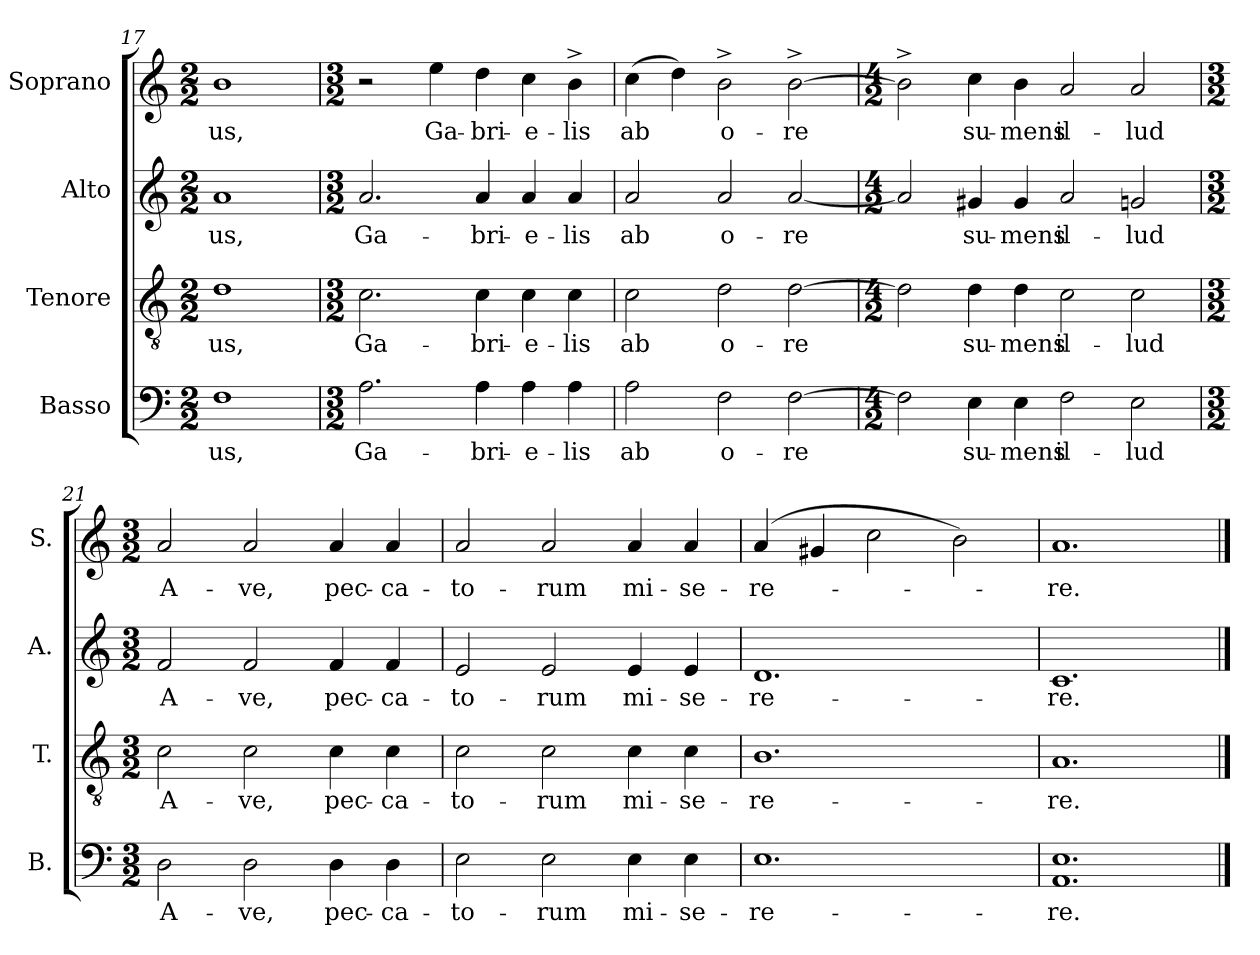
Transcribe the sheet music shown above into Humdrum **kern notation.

**kern	**text	**kern	**text	**kern	**text	**kern	**text
*part4	*part4	*part3	*part3	*part2	*part2	*part1	*part1
*staff4	*staff4	*staff3	*staff3	*staff2	*staff2	*staff1	*staff1
*I"Basso	*	*I"Tenore	*	*I"Alto	*	*I"Soprano	*
*I'B.	*	*I'T.	*	*I'A.	*	*I'S.	*
!!LO:LB:g=z
*clefF4	*	*clefGv2	*	*clefG2	*	*clefG2	*
*k[]	*	*k[]	*	*k[]	*	*k[]	*
*C:	*	*C:	*	*C:	*	*C:	*
*M2/2	*	*M2/2	*	*M2/2	*	*M2/2	*
=17	=17	=17	=17	=17	=17	=17	=17
!	!LO:LY:b	!	!LO:LY:b	!	!LO:LY:b	!	!LO:LY:b
1F	-us,	1d	-us,	1a	-us,	1b	-us,
=18	=18	=18	=18	=18	=18	=18	=18
*M3/2	*	*M3/2	*	*M3/2	*	*M3/2	*
!	!LO:LY:b	!	!LO:LY:b	!	!LO:LY:b	!	!
2.A\	Ga-	2.c\	Ga-	2.a/	Ga-	2r	.
!	!	!	!	!	!	!	!LO:LY:b
.	.	.	.	.	.	4ee\	Ga-
!	!LO:LY:b	!	!LO:LY:b	!	!LO:LY:b	!	!LO:LY:b
4A\	-bri-	4c\	-bri-	4a/	-bri-	4dd\	-bri-
!	!LO:LY:b	!	!LO:LY:b	!	!LO:LY:b	!	!LO:LY:b
4A\	-e-	4c\	-e-	4a/	-e-	4cc\	-e-
!	!LO:LY:b	!	!LO:LY:b	!	!LO:LY:b	!	!LO:LY:b
4A\	-lis	4c\	-lis	4a/	-lis	4b^>\	-lis
=19	=19	=19	=19	=19	=19	=19	=19
!	!LO:LY:b	!	!LO:LY:b	!	!LO:LY:b	!	!LO:LY:b
2A\	ab	2c\	ab	2a/	ab	(>4cc\	ab
.	.	.	.	.	.	4dd\)	.
!	!LO:LY:b	!	!LO:LY:b	!	!LO:LY:b	!	!LO:LY:b
2F\	o-	2d\	o-	2a/	o-	2b^>\	o-
!	!LO:LY:b	!	!LO:LY:b	!	!LO:LY:b	!	!LO:LY:b
[>2F\	-re	[>2d\	-re	[<2a/	-re	[>2b^>\	-re
=20	=20	=20	=20	=20	=20	=20	=20
*M4/2	*	*M4/2	*	*M4/2	*	*M4/2	*
2F\]	.	2d\]	.	2a/]	.	2b^>\]	.
!	!LO:LY:b	!	!LO:LY:b	!	!LO:LY:b	!	!LO:LY:b
4E\	su-	4d\	su-	4g#X/	su-	4cc\	su-
!	!LO:LY:b	!	!LO:LY:b	!	!LO:LY:b	!	!LO:LY:b
4E\	-mens	4d\	-mens	4g#/	-mens	4b\	-mens
!	!LO:LY:b	!	!LO:LY:b	!	!LO:LY:b	!	!LO:LY:b
2F\	il-	2c\	il-	2a/	il-	2a/	il-
!	!LO:LY:b	!	!LO:LY:b	!	!LO:LY:b	!	!LO:LY:b
2E\	-lud	2c\	-lud	2gn/	-lud	2a/	-lud
!!LO:LB:g=z
=21	=21	=21	=21	=21	=21	=21	=21
*M3/2	*	*M3/2	*	*M3/2	*	*M3/2	*
!	!LO:LY:b	!	!LO:LY:b	!	!LO:LY:b	!	!LO:LY:b
2D\	A-	2c\	A-	2f/	A-	2a/	A-
!	!LO:LY:b	!	!LO:LY:b	!	!LO:LY:b	!	!LO:LY:b
2D\	-ve,	2c\	-ve,	2f/	-ve,	2a/	-ve,
!	!LO:LY:b	!	!LO:LY:b	!	!LO:LY:b	!	!LO:LY:b
4D\	pec-	4c\	pec-	4f/	pec-	4a/	pec-
!	!LO:LY:b	!	!LO:LY:b	!	!LO:LY:b	!	!LO:LY:b
4D\	-ca-	4c\	-ca-	4f/	-ca-	4a/	-ca-
=22	=22	=22	=22	=22	=22	=22	=22
!	!LO:LY:b	!	!LO:LY:b	!	!LO:LY:b	!	!LO:LY:b
2E\	-to-	2c\	-to-	2e/	-to-	2a/	-to-
!	!LO:LY:b	!	!LO:LY:b	!	!LO:LY:b	!	!LO:LY:b
2E\	-rum	2c\	-rum	2e/	-rum	2a/	-rum
!	!LO:LY:b	!	!LO:LY:b	!	!LO:LY:b	!	!LO:LY:b
4E\	mi-	4c\	mi-	4e/	mi-	4a/	mi-
!	!LO:LY:b	!	!LO:LY:b	!	!LO:LY:b	!	!LO:LY:b
4E\	-se-	4c\	-se-	4e/	-se-	4a/	-se-
=23	=23	=23	=23	=23	=23	=23	=23
!	!LO:LY:b	!	!LO:LY:b	!	!LO:LY:b	!	!LO:LY:b
1.E	-re-	1.B	-re-	1.d	-re-	(4a/	-re-
.	.	.	.	.	.	4g#X/	.
.	.	.	.	.	.	2cc\	.
.	.	.	.	.	.	2b\)	.
=24	=24	=24	=24	=24	=24	=24	=24
!	!LO:LY:b	!	!LO:LY:b	!	!LO:LY:b	!	!LO:LY:b
1.AA 1.E	-re.	1.A	-re.	1.c	-re.	1.a	-re.
==	==	==	==	==	==	==	==
*-	*-	*-	*-	*-	*-	*-	*-
